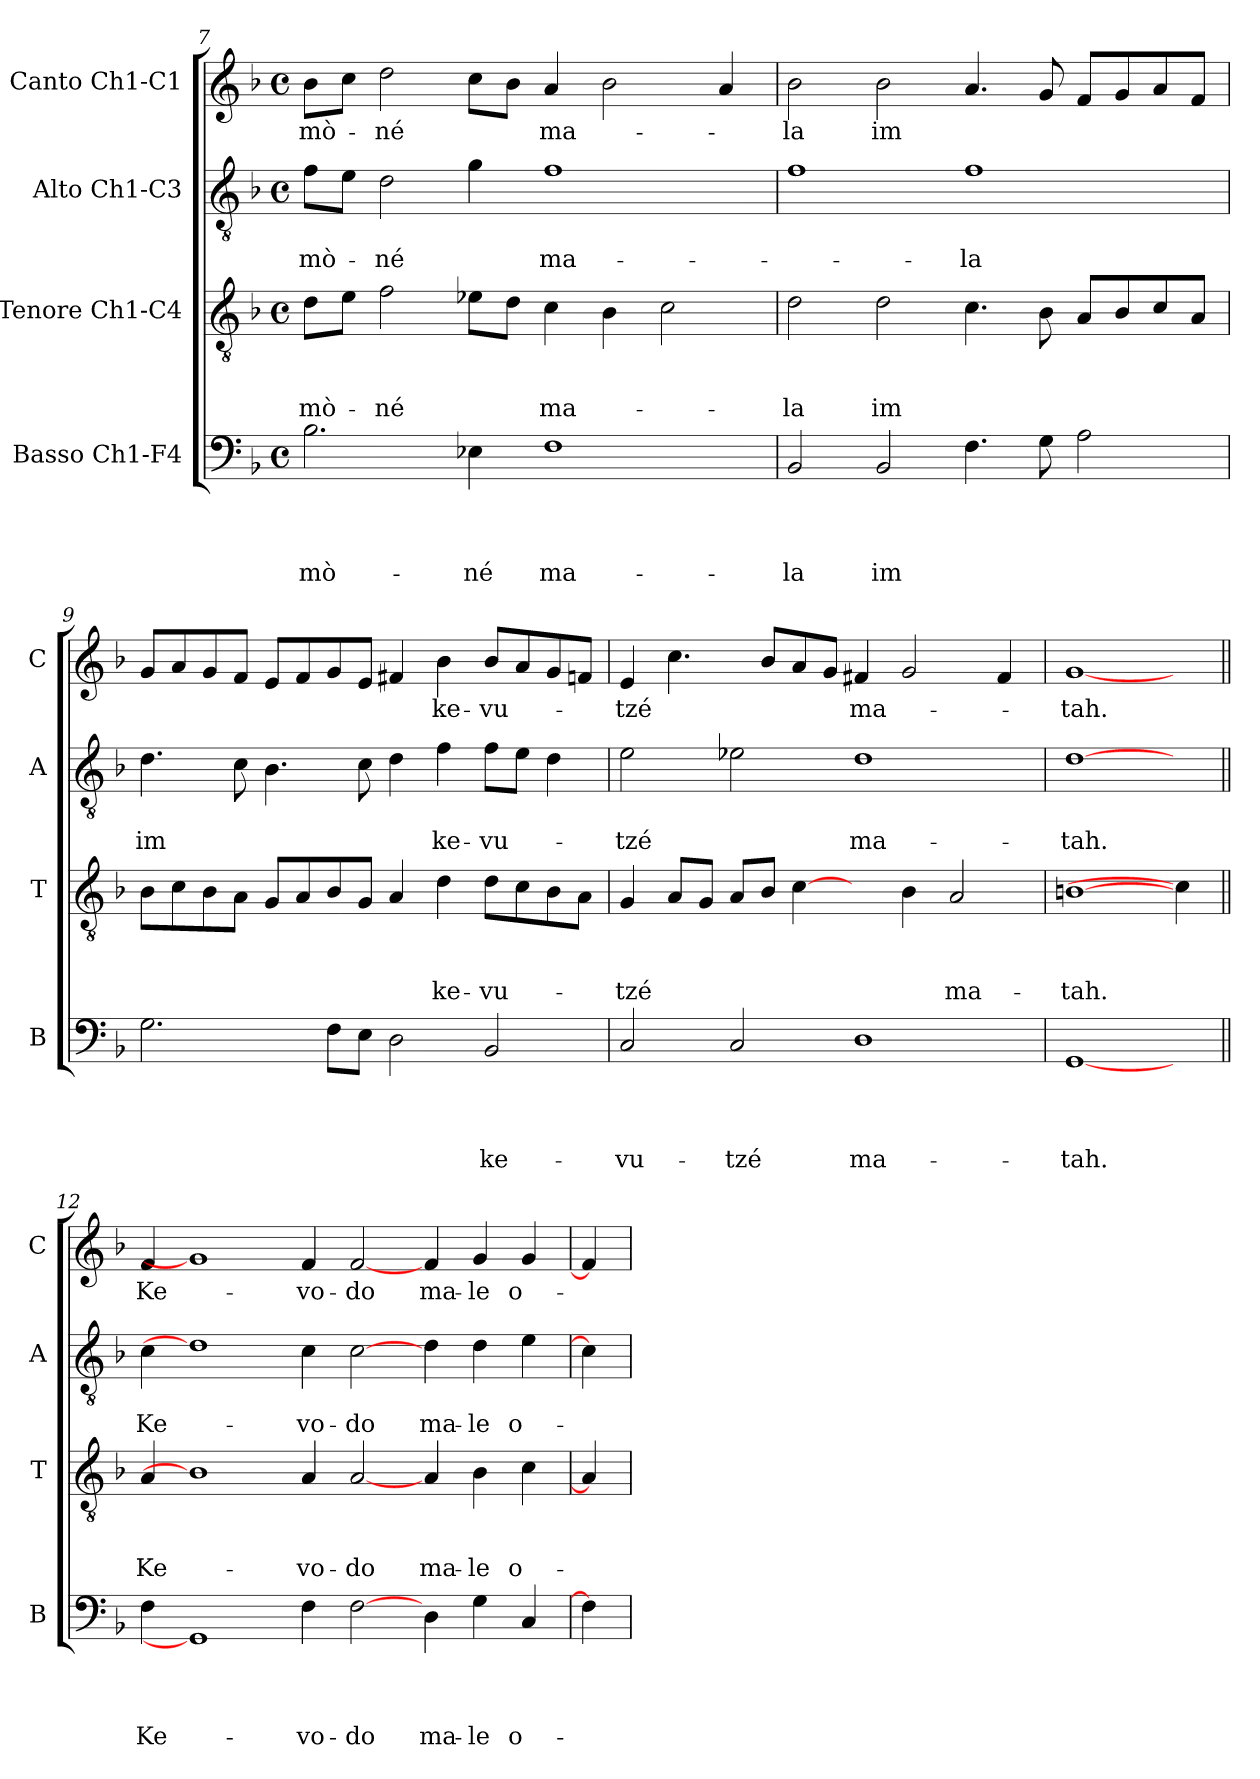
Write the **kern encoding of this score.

**kern	**text	**text	**text	**text	**kern	**text	**text	**text	**kern	**text	**text	**kern	**text
*part4	*part4	*part4	*part4	*part4	*part3	*part3	*part3	*part3	*part2	*part2	*part2	*part1	*part1
*staff4	*staff4	*staff4	*staff4	*staff4	*staff3	*staff3	*staff3	*staff3	*staff2	*staff2	*staff2	*staff1	*staff1
*I"Basso Ch1-F4	*	*	*	*	*I"Tenore Ch1-C4	*	*	*	*I"Alto Ch1-C3	*	*	*I"Canto Ch1-C1	*
*I'B	*	*	*	*	*I'T	*	*	*	*I'A	*	*	*I'C	*
*clefF4	*	*	*	*	*clefGv2	*	*	*	*clefGv2	*	*	*clefG2	*
*k[b-]	*	*	*	*	*k[b-]	*	*	*	*k[b-]	*	*	*k[b-]	*
*F:	*	*	*	*	*F:	*	*	*	*F:	*	*	*F:	*
*M4/4	*	*	*	*	*M4/4	*	*	*	*M4/4	*	*	*M4/4	*
*met(c)	*	*	*	*	*met(c)	*	*	*	*met(c)	*	*	*met(c)	*
=7	=7	=7	=7	=7	=7	=7	=7	=7	=7	=7	=7	=7	=7
!	!	!	!	!LO:LY:b	!	!	!	!LO:LY:b	!	!	!LO:LY:b	!	!LO:LY:b
2.B-\	.	.	.	-mò-	8d\L	.	.	-mò-	8f\L	.	-mò-	8b-\L	-mò-
.	.	.	.	.	8e\J	.	.	.	8e\J	.	.	8cc\J	.
!	!	!	!	!	!	!	!	!LO:LY:b	!	!	!LO:LY:b	!	!LO:LY:b
.	.	.	.	.	2f\	.	.	-né	2d\	.	-né	2dd\	-né
!	!	!	!	!LO:LY:b	!	!	!	!	!	!	!	!	!
4E-X\	.	.	.	-né	8e-X\L	.	.	.	4g\	.	.	8cc\L	.
.	.	.	.	.	8d\J	.	.	.	.	.	.	8b-\J	.
!	!	!	!	!LO:LY:b	!	!	!	!LO:LY:b	!	!	!LO:LY:b	!	!LO:LY:b
1F	.	.	.	ma-	4c\	.	.	ma-	1f	.	ma-	4a/	ma-
.	.	.	.	.	4B-\	.	.	.	.	.	.	2b-\	.
.	.	.	.	.	2c\	.	.	.	.	.	.	.	.
.	.	.	.	.	.	.	.	.	.	.	.	4a/	.
=8	=8	=8	=8	=8	=8	=8	=8	=8	=8	=8	=8	=8	=8
!	!	!	!	!LO:LY:b	!	!	!	!LO:LY:b	!	!	!	!	!LO:LY:b
2BB-/	.	.	.	-la	2d\	.	.	-la	1f	.	.	2b-\	-la
!	!	!	!	!LO:LY:b	!	!	!	!LO:LY:b	!	!	!	!	!LO:LY:b
2BB-/	.	.	.	im	2d\	.	.	im	.	.	.	2b-\	im
!	!	!	!	!	!	!	!	!	!	!	!LO:LY:b	!	!
4.F\	.	.	.	.	4.c\	.	.	.	1f	.	-la	4.a/	.
8G\	.	.	.	.	8B-\	.	.	.	.	.	.	8g/	.
2A\	.	.	.	.	8A/L	.	.	.	.	.	.	8f/L	.
.	.	.	.	.	8B-/	.	.	.	.	.	.	8g/	.
.	.	.	.	.	8c/	.	.	.	.	.	.	8a/	.
.	.	.	.	.	8A/J	.	.	.	.	.	.	8f/J	.
!!LO:LB:g=z
=9	=9	=9	=9	=9	=9	=9	=9	=9	=9	=9	=9	=9	=9
!	!	!	!	!	!	!	!	!	!	!	!LO:LY:b	!	!
2.G\	.	.	.	.	8B-\L	.	.	.	4.d\	.	im	8g/L	.
.	.	.	.	.	8c\	.	.	.	.	.	.	8a/	.
.	.	.	.	.	8B-\	.	.	.	.	.	.	8g/	.
.	.	.	.	.	8A\J	.	.	.	8c\	.	.	8f/J	.
.	.	.	.	.	8G/L	.	.	.	4.B-\	.	.	8e/L	.
.	.	.	.	.	8A/	.	.	.	.	.	.	8f/	.
8F\L	.	.	.	.	8B-/	.	.	.	.	.	.	8g/	.
8E\J	.	.	.	.	8G/J	.	.	.	8c\	.	.	8e/J	.
2D\	.	.	.	.	4A/	.	.	.	4d\	.	.	4f#X/	.
!	!	!	!	!	!	!	!	!LO:LY:b	!	!	!LO:LY:b	!	!LO:LY:b
.	.	.	.	.	4d\	.	.	ke-	4f\	.	ke-	4b-\	ke-
!	!	!	!	!LO:LY:b	!	!	!	!LO:LY:b	!	!	!LO:LY:b	!	!LO:LY:b
2BB-/	.	.	.	ke-	8d\L	.	.	-vu-	8f\L	.	-vu-	8b-/L	-vu-
.	.	.	.	.	8c\	.	.	.	8e\J	.	.	8a/	.
.	.	.	.	.	8B-\	.	.	.	4d\	.	.	8g/	.
.	.	.	.	.	8A\J	.	.	.	.	.	.	8fn/J	.
=10	=10	=10	=10	=10	=10	=10	=10	=10	=10	=10	=10	=10	=10
!	!	!	!	!LO:LY:b	!	!	!	!LO:LY:b	!	!	!LO:LY:b	!	!LO:LY:b
2C/	.	.	.	-vu-	4G/	.	.	-tzé	2e\	.	-tzé	4e/	-tzé
.	.	.	.	.	8A/L	.	.	.	.	.	.	4.cc\	.
.	.	.	.	.	8G/J	.	.	.	.	.	.	.	.
!	!	!	!	!LO:LY:b	!	!	!	!	!	!	!	!	!
2C/	.	.	.	-tzé	8A/L	.	.	.	2e-X\	.	.	.	.
.	.	.	.	.	8B-/J	.	.	.	.	.	.	8b-/L	.
.	.	.	.	.	[4c\	.	.	.	.	.	.	8a/	.
.	.	.	.	.	.	.	.	.	.	.	.	8g/J	.
!	!	!	!	!LO:LY:b	!	!	!	!	!	!	!LO:LY:b	!	!LO:LY:b
1D	.	.	.	ma-	4ryy	.	.	.	1d	.	ma-	4f#X/	ma-
.	.	.	.	.	4B-\	.	.	.	.	.	.	2g/	.
!	!	!	!	!	!	!	!	!LO:LY:b	!	!	!	!	!
.	.	.	.	.	2A/	.	.	ma-	.	.	.	.	.
.	.	.	.	.	.	.	.	.	.	.	.	4f#/	.
=11	=11	=11	=11	=11	=11	=11	=11	=11	=11	=11	=11	=11	=11
!	!	!	!	!LO:LY:b	!	!	!	!LO:LY:b	!	!	!LO:LY:b	!	!LO:LY:b
[1GG	.	.	.	-tah.	[1Bn	.	.	-tah.	[1d	.	-tah.	[1g	-tah.
4ryy	.	.	.	.	4c\]	.	.	.	4ryy	.	.	4ryy	.
=12||	=12||	=12||	=12||	=12||	=12||	=12||	=12||	=12||	=12||	=12||	=12||	=12||	=12||
!	!	!	!	!LO:LY:b	!	!	!	!LO:LY:b	!	!	!LO:LY:b	!	!LO:LY:b
4F\	.	.	.	Ke-	4A/	.	.	Ke-	4c\	.	Ke-	4f/	Ke-
1GG]	.	.	.	.	1B]	.	.	.	1d]	.	.	1g]	.
!	!	!	!	!LO:LY:b	!	!	!	!LO:LY:b	!	!	!LO:LY:b	!	!LO:LY:b
4F\	.	.	.	-vo-	4A/	.	.	-vo-	4c\	.	-vo-	4f/	-vo-
!	!	!	!	!LO:LY:b	!	!	!	!LO:LY:b	!	!	!LO:LY:b	!	!LO:LY:b
[2F\	.	.	.	-do	[2A/	.	.	-do	[2c\	.	-do	[2f/	-do
!	!	!	!	!LO:LY:b	!	!	!	!LO:LY:b	!	!	!LO:LY:b	!	!LO:LY:b
4D\	.	.	.	ma-	4A/	.	.	ma-	4d\	.	ma-	4f/	ma-
!	!	!	!	!LO:LY:b	!	!	!	!LO:LY:b	!	!	!LO:LY:b	!	!LO:LY:b
4G\	.	.	.	-le	4B-\	.	.	-le	4d\	.	-le	4g/	-le
!	!	!	!	!LO:LY:b	!	!	!	!LO:LY:b	!	!	!LO:LY:b	!	!LO:LY:b
4C/	.	.	.	o-	4c\	.	.	o-	4e\	.	o-	4g/	o-
=13	=13	=13	=13	=13	=13	=13	=13	=13	=13	=13	=13	=13	=13
4F\]	.	.	.	.	4A/]	.	.	.	4c\]	.	.	4f/]	.
=	=	=	=	=	=	=	=	=	=	=	=	=	=
*-	*-	*-	*-	*-	*-	*-	*-	*-	*-	*-	*-	*-	*-
